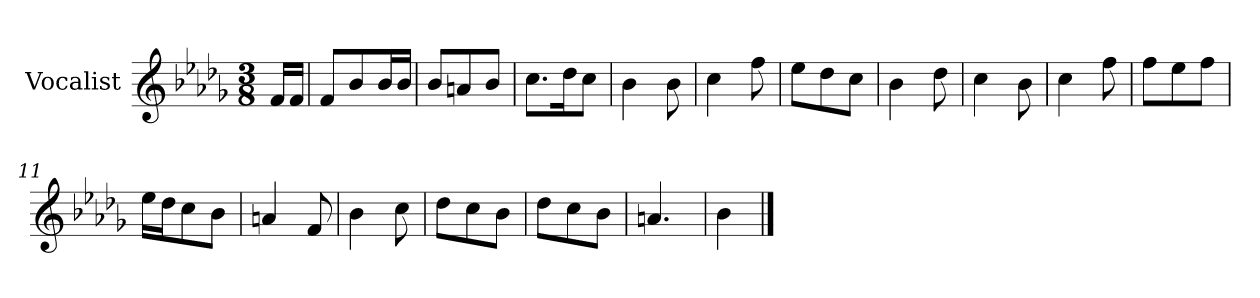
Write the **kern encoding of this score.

**kern
*part1
*staff1
*I"Vocalist
*k[b-e-a-d-g-]
*b-:
*M3/8
=
16fLL
16fJJ
=1
8fL
8b-
16b-L
16b-JJ
=2
8b-L
8an
8b-J
=3
8.ccL
16dd-K
8ccJ
=4
4b-
8b-
=5
4cc
8ff
=6
8ee-L
8dd-
8ccJ
=7
4b-
8dd-
=8
4cc
8b-
=9
4cc
8ff
=10
8ffL
8ee-
8ffJ
=11
16ee-LL
16dd-J
8cc
8b-J
=12
4an
8f
=13
4b-
8cc
=14
8dd-L
8cc
8b-J
=15
8dd-L
8cc
8b-J
=16
4.an
=17
4b-
==
*-
